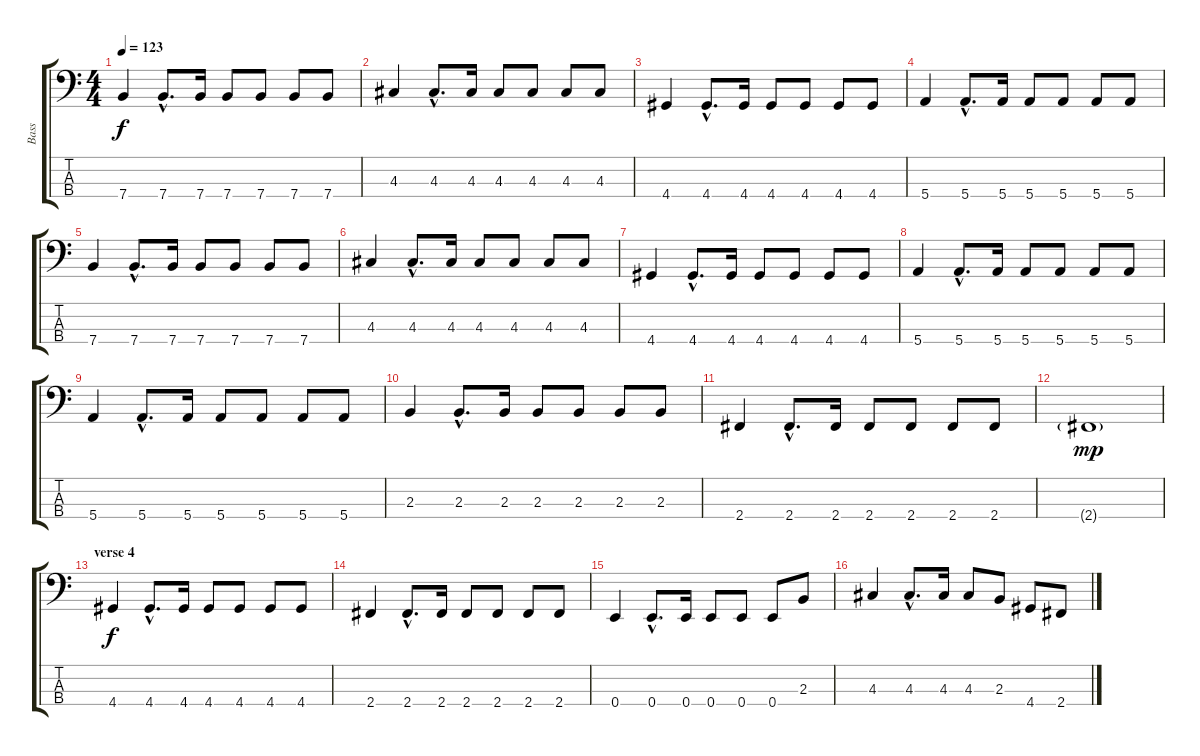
\track ("Bass" "Bass") {instrument electricbassfinger}
\staff {score tabs}
\tuning (G2 D2 A1 E1) {hide}
\ts (4 4)
\tempo 123
\clef f4
\ks c
7.4.4{dy f} 7.4{hac}.8{d} 7.4.16 7.4.8 7.4.8 7.4.8 7.4.8 |
4.3.4 4.3{hac}.8{d} 4.3.16 4.3.8 4.3.8 4.3.8 4.3.8 |
4.4.4 4.4{hac}.8{d} 4.4.16 4.4.8 4.4.8 4.4.8 4.4.8 |
5.4.4 5.4{hac}.8{d} 5.4.16 5.4.8 5.4.8 5.4.8 5.4.8 |
7.4.4 7.4{hac}.8{d} 7.4.16 7.4.8 7.4.8 7.4.8 7.4.8 |
4.3.4 4.3{hac}.8{d} 4.3.16 4.3.8 4.3.8 4.3.8 4.3.8 |
4.4.4 4.4{hac}.8{d} 4.4.16 4.4.8 4.4.8 4.4.8 4.4.8 |
5.4.4 5.4{hac}.8{d} 5.4.16 5.4.8 5.4.8 5.4.8 5.4.8 |
5.4.4 5.4{hac}.8{d} 5.4.16 5.4.8 5.4.8 5.4.8 5.4.8 |
2.3.4 2.3{hac}.8{d} 2.3.16 2.3.8 2.3.8 2.3.8 2.3.8 |
2.4.4 2.4{hac}.8{d} 2.4.16 2.4.8 2.4.8 2.4.8 2.4.8 |
2.4{g}.1{dy mp} |
\section ("" "verse 4")
4.4.4{dy f} 4.4{hac}.8{d} 4.4.16 4.4.8 4.4.8 4.4.8 4.4.8 |
2.4.4 2.4{hac}.8{d} 2.4.16 2.4.8 2.4.8 2.4.8 2.4.8 |
0.4.4 0.4{hac}.8{d} 0.4.16 0.4.8 0.4.8 0.4.8 2.3.8 |
4.3.4 4.3{hac}.8{d} 4.3.16 4.3.8 2.3.8 4.4.8 2.4.8
